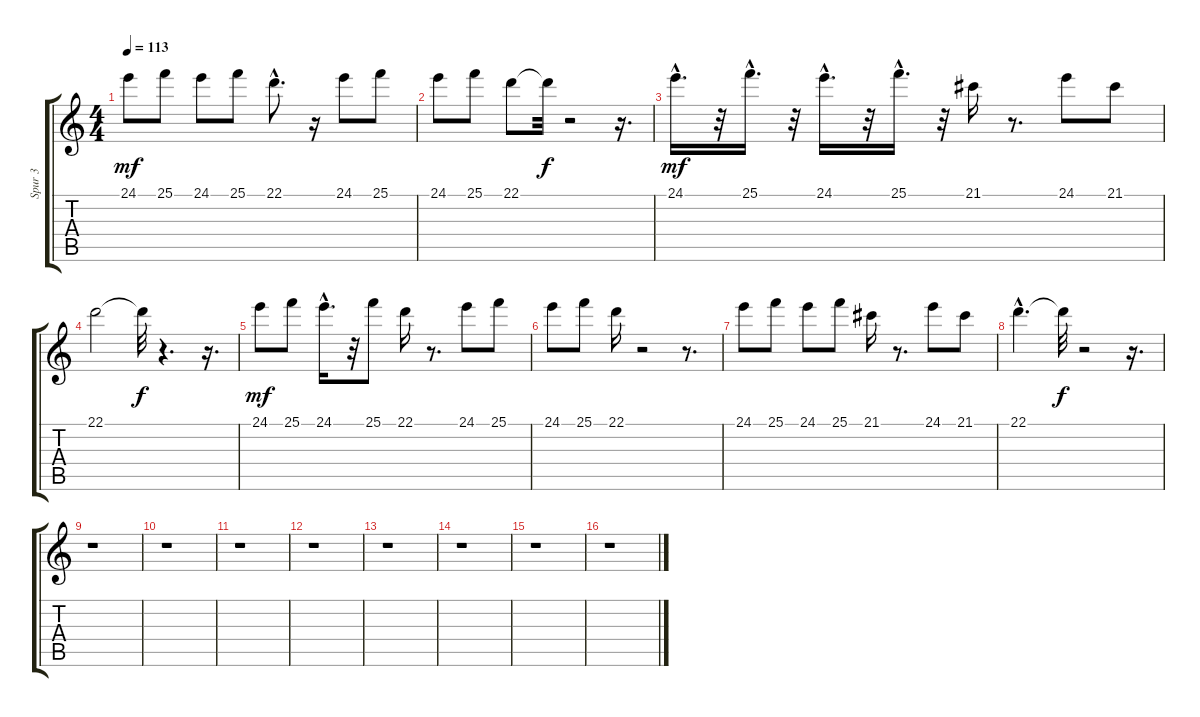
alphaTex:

\track ("Spur 3" "Spur 3") {instrument electricpiano2}
\staff {score tabs}
\tuning (E4 B3 G3 D3 A2 E2) {hide}
\ts (4 4)
\tempo 113
\clef g2
\ks c
24.1.8{dy mf instrument electricpiano2} 25.1.8 24.1.8 25.1.8 22.1{hac}.8{d} r.16 24.1.8 25.1.8 |
24.1.8 25.1.8 22.1.8 22.1{t}.32{dy f} r.2 r.16{d} |
24.1{hac}.16{d dy mf} r.32 25.1{hac}.16{d} r.32 24.1{hac}.16{d} r.32 25.1{hac}.16{d} r.32 21.1.16 r.8{d} 24.1.8 21.1.8 |
22.1.2 22.1{t}.32{dy f} r.4{d} r.16{d} |
24.1.8{dy mf} 25.1.8 24.1{hac}.16{d} r.32 25.1.8 22.1.16 r.8{d} 24.1.8 25.1.8 |
24.1.8 25.1.8 22.1.16 r.2 r.8{d} |
24.1.8 25.1.8 24.1.8 25.1.8 21.1.16 r.8{d} 24.1.8 21.1.8 |
22.1{hac}.4{d} 22.1{t}.32{dy f} r.2 r.16{d} |
r.1 |
r.1 |
r.1 |
r.1 |
r.1 |
r.1 |
r.1 |
r.1
